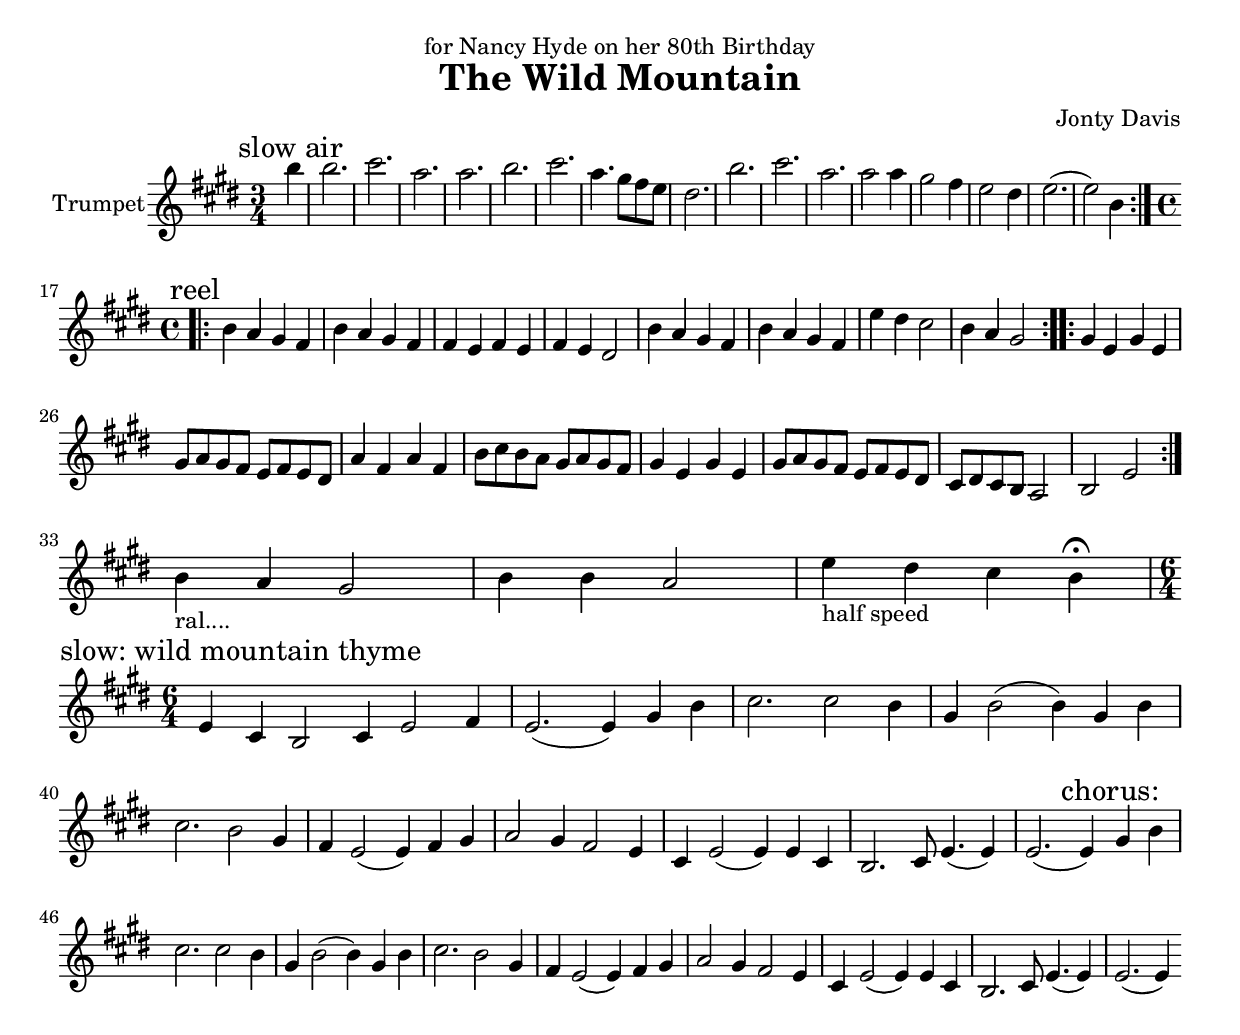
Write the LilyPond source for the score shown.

\version "2.16.2"

\header {
  title = "The Wild Mountain"
  dedication = "for Nancy Hyde on her 80th Birthday"
  composer = "Jonty Davis"
}

\paper {
  #(set-paper-size "a4")
}

global = {
  \key d \major  
  \partial 4
}

violintwo = \relative c'' {
  \global
  \time 3/4
  \repeat volta 4
  {\mark "slow air"
  a'4|a2.|b2. | g 2.| g2. | a2.| b2. | g4. fis8 e d |cis2. |
 |a'2.|b2. | g 2.| g2 g4| fis2 e4| d2 cis4 |d2.(|d2) a4|
  }\break
   
  \time 4/4
  \repeat volta 2
  {\mark "reel"
  a4 g fis e | a g fis e | e d e d |e d cis2 |
  a'4 g fis e | a g fis e |d' cis b2 |a4 g fis2 |
  
  }
  \repeat volta 2
  {
  fis4 d fis d | fis8  g fis e d e d cis|g'4 e g e| 
  a8 b a  g fis g fis e|  
  fis4 d fis d | fis8  g fis e d e d cis|
   b cis b a  g2| a2  d2 ||
  }
  
  
   \break
    a'4 -\markup{"ral...."} g fis2 | a4 a g2 |
    d'4 -\markup{"half speed"} cis b a \fermata |\break 
  
  \time 6/4
 
    \set Timing.measurePosition = #(ly:make-moment -2/4)d,4 \mark "slow: wild mountain thyme" b |
    a2 b4 d2 e4 |d2.(d4) fis4 a | b2.    b2 a4 |
    fis4 a2( a4) fis4 a| b2. a2 fis4| e4 d2(d4) e4 fis|
    g2 fis4 e2 d4| b d2(d4)d4 b |a2. b8 d4.(d4)| d2.(d4)\mark "chorus:" fis4 a | b2.    b2 a4 |
    fis4 a2( a4) fis4 a| b2. a2 fis4| e4 d2(d4) e4 fis|
    g2 fis4 e2 d4| b d2(d4)d4 b | a2. b8 d4.(d4)|\set Timing.measurePosition = #(ly:make-moment -4/4) d2.(d4)||
}





\score {
  
  
  \new Staff {
    \set Staff.instrumentName = "Trumpet"
    \set Staff.midiInstrument = "trumpet"
    \transpose d e{
    \violintwo
    }
  } 
  
 
  
  \layout { }
  \midi {
    \context {
      \Score
      
    }
  }
}

